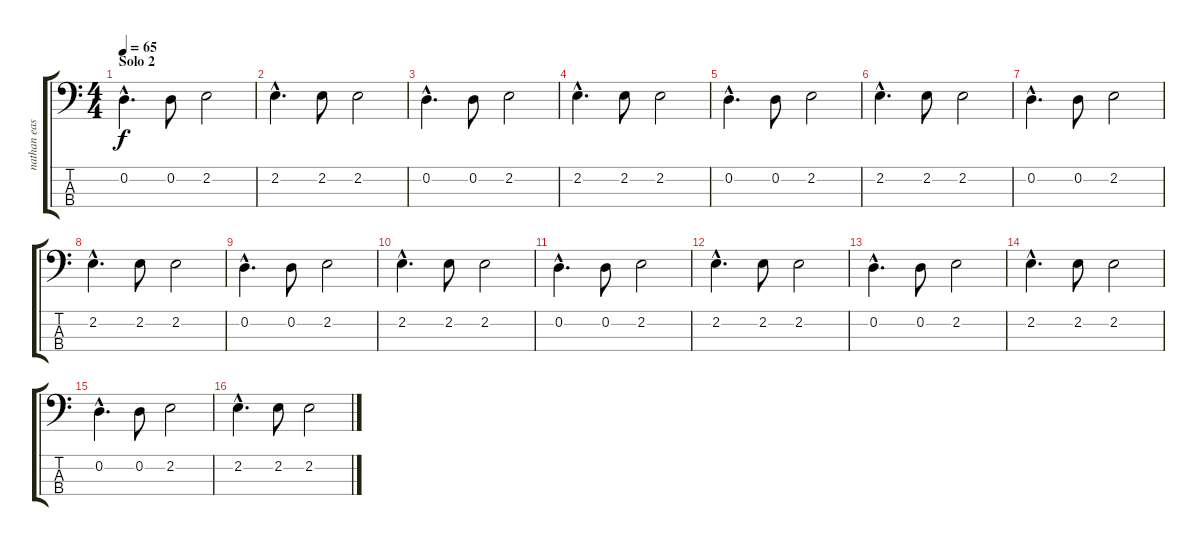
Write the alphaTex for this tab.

\track ("nathan east" "nathan eas") {instrument acousticbass}
\staff {score tabs}
\tuning (G2 D2 A1 E1) {hide}
\ts (4 4)
\section ("" "Solo 2")
\tempo 65
\clef f4
\ks c
0.2{hac}.4{d dy f} 0.2.8 2.2.2 |
2.2{hac}.4{d} 2.2.8 2.2.2 |
0.2{hac}.4{d} 0.2.8 2.2.2 |
2.2{hac}.4{d} 2.2.8 2.2.2 |
0.2{hac}.4{d} 0.2.8 2.2.2 |
2.2{hac}.4{d} 2.2.8 2.2.2 |
0.2{hac}.4{d} 0.2.8 2.2.2 |
2.2{hac}.4{d} 2.2.8 2.2.2 |
0.2{hac}.4{d} 0.2.8 2.2.2 |
2.2{hac}.4{d} 2.2.8 2.2.2 |
0.2{hac}.4{d} 0.2.8 2.2.2 |
2.2{hac}.4{d} 2.2.8 2.2.2 |
0.2{hac}.4{d} 0.2.8 2.2.2 |
2.2{hac}.4{d} 2.2.8 2.2.2 |
0.2{hac}.4{d} 0.2.8 2.2.2 |
2.2{hac}.4{d} 2.2.8 2.2.2
